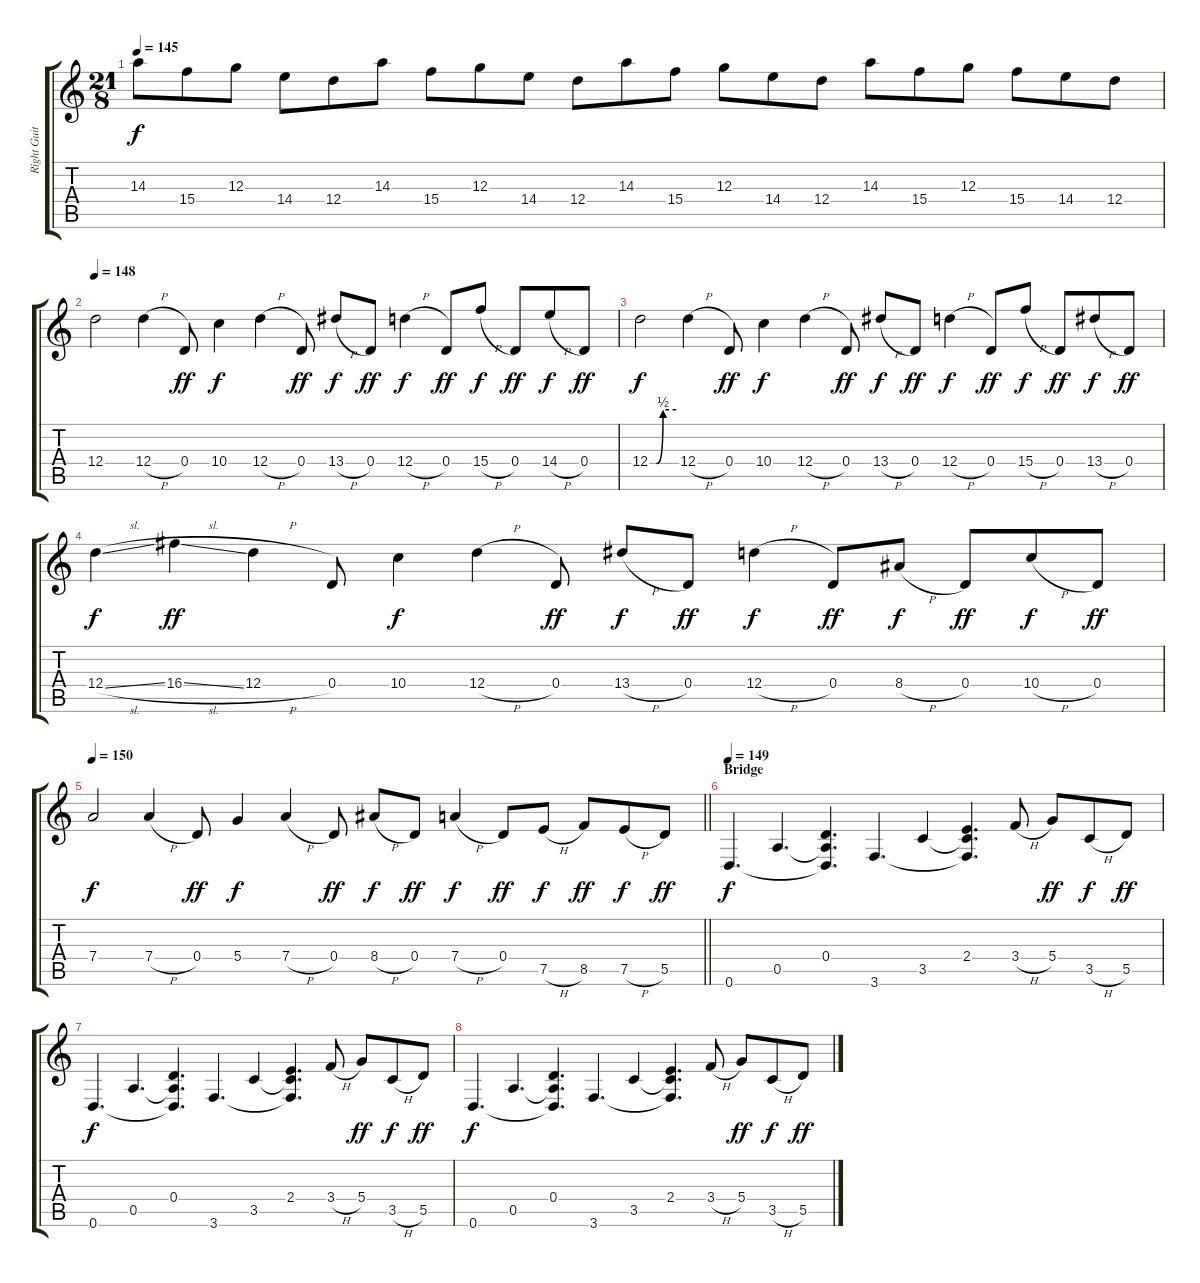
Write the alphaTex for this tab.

\track ("Right Guitar" "Right Guit") {instrument distortionguitar}
\staff {score tabs}
\tuning (E4 B3 G3 D3 A2 D2) {hide}
\ts (21 8)
\tempo 145
\clef g2
\ks c
14.3.8{dy f} 15.4.8 12.3.8 14.4.8 12.4.8 14.3.8 15.4.8 12.3.8 14.4.8 12.4.8 14.3.8 15.4.8 12.3.8 14.4.8 12.4.8 14.3.8 15.4.8 12.3.8 15.4.8 14.4.8 12.4.8 |
\tempo 148
12.4.2 12.4{h}.4 0.4.8{dy ff} 10.4.4{dy f} 12.4{h}.4 0.4.8{dy ff} 13.4{h}.8{dy f} 0.4.8{dy ff} 12.4{h}.4{dy f} 0.4.8{dy ff} 15.4{h}.8{dy f} 0.4.8{dy ff} 14.4{h}.8{dy f} 0.4.8{dy ff} |
12.4{be (custom 0 0 15 0 30 2 60 2)}.2{dy f} 12.4{h}.4 0.4.8{dy ff} 10.4.4{dy f} 12.4{h}.4 0.4.8{dy ff} 13.4{h}.8{dy f} 0.4.8{dy ff} 12.4{h}.4{dy f} 0.4.8{dy ff} 15.4{h}.8{dy f} 0.4.8{dy ff} 13.4{h}.8{dy f} 0.4.8{dy ff} |
12.4{sl}.4{dy f} 16.4{sl}.4{dy ff} 12.4{h}.4 0.4.8 10.4.4{dy f} 12.4{h}.4 0.4.8{dy ff} 13.4{h}.8{dy f} 0.4.8{dy ff} 12.4{h}.4{dy f} 0.4.8{dy ff} 8.4{h}.8{dy f} 0.4.8{dy ff} 10.4{h}.8{dy f} 0.4.8{dy ff} |
\tempo 150
\barLineRight lightlight
7.4.2{dy f} 7.4{h}.4 0.4.8{dy ff} 5.4.4{dy f} 7.4{h}.4 0.4.8{dy ff} 8.4{h}.8{dy f} 0.4.8{dy ff} 7.4{h}.4{dy f} 0.4.8{dy ff} 7.5{h}.8{dy f} 8.5.8{dy ff} 7.5{h}.8{dy f} 5.5.8{dy ff} |
\section ("" "Bridge")
\tempo 149
0.6.4{d dy f} 0.5.4{d} (0.4 0.5{t} 0.6{t}).4{d} 3.6.4{d} 3.5.4 (2.4 3.5{t} 3.6{t}).4{d} 3.4{h}.8 5.4.8{dy ff} 3.5{h}.8{dy f} 5.5.8{dy ff} |
0.6.4{d dy f} 0.5.4{d} (0.4 0.5{t} 0.6{t}).4{d} 3.6.4{d} 3.5.4 (2.4 3.5{t} 3.6{t}).4{d} 3.4{h}.8 5.4.8{dy ff} 3.5{h}.8{dy f} 5.5.8{dy ff} |
0.6.4{d dy f} 0.5.4{d} (0.4 0.5{t} 0.6{t}).4{d} 3.6.4{d} 3.5.4 (2.4 3.5{t} 3.6{t}).4{d} 3.4{h}.8 5.4.8{dy ff} 3.5{h}.8{dy f} 5.5.8{dy ff}
